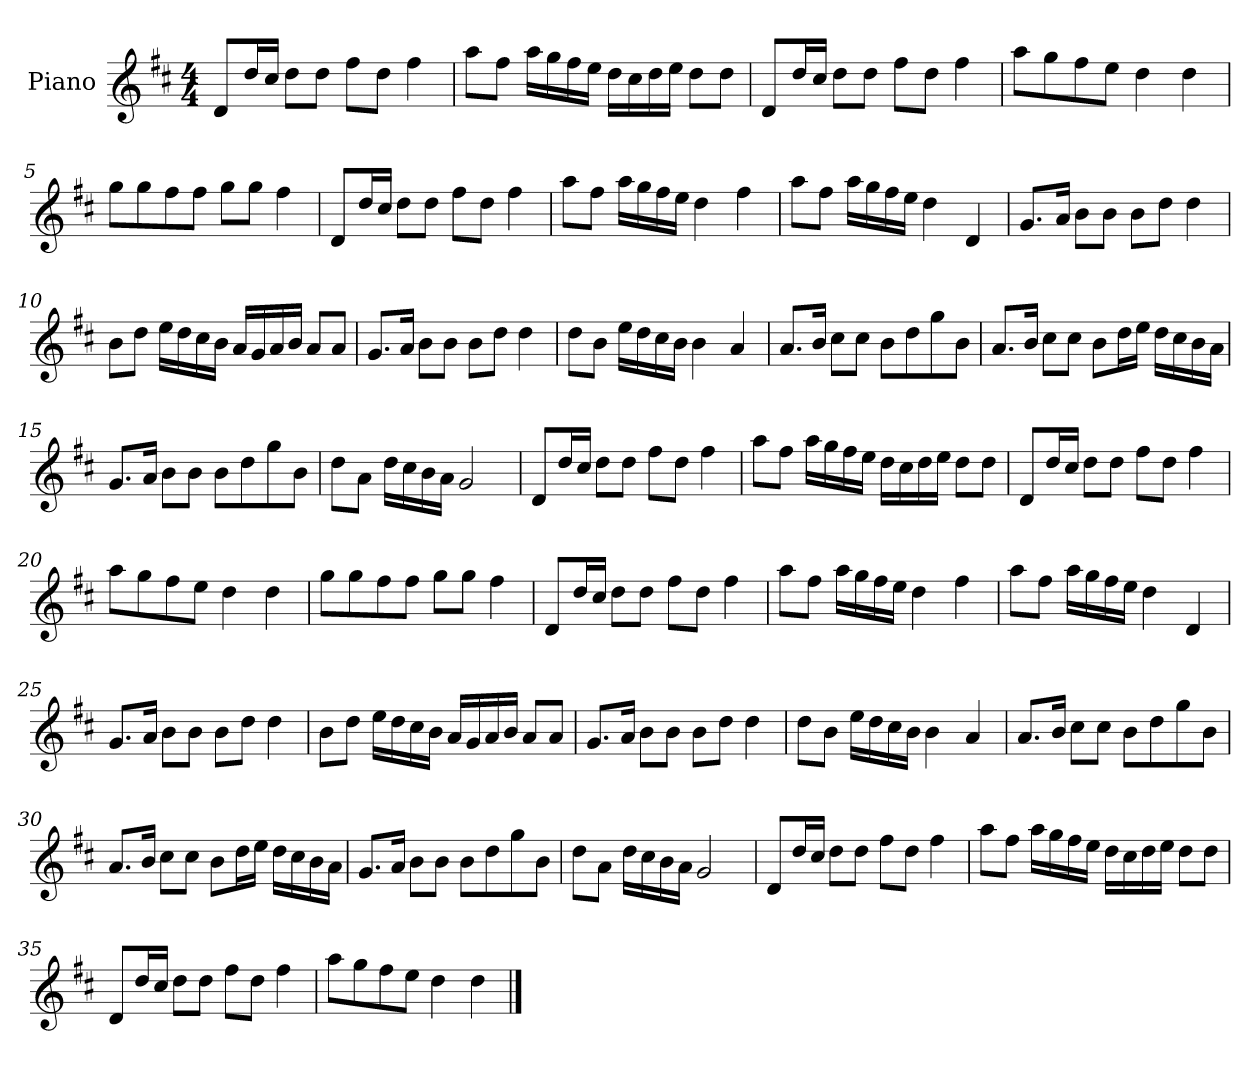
**kern
*part1
*staff1
*I"Piano
*I'Pno
*clefG2
*k[f#c#]
*M4/4
=1
8d/L
16dd/L
16cc#/JJ
8dd\L
8dd\J
8ff#\L
8dd\J
4ff#\
=2
8aa\L
8ff#\J
16aa\LL
16gg\
16ff#\
16ee\JJ
16dd\LL
16cc#\
16dd\
16ee\JJ
8dd\L
8dd\J
=3
8d/L
16dd/L
16cc#/JJ
8dd\L
8dd\J
8ff#\L
8dd\J
4ff#\
=4
8aa\L
8gg\
8ff#\
8ee\J
4dd\
4dd\
=5
8gg\L
8gg\
8ff#\
8ff#\J
8gg\L
8gg\J
4ff#\
=6
8d/L
16dd/L
16cc#/JJ
8dd\L
8dd\J
8ff#\L
8dd\J
4ff#\
=7
8aa\L
8ff#\J
16aa\LL
16gg\
16ff#\
16ee\JJ
4dd\
4ff#\
=8
8aa\L
8ff#\J
16aa\LL
16gg\
16ff#\
16ee\JJ
4dd\
4d/
=9
8.g/L
16a/Jk
8b\L
8b\J
8b\L
8dd\J
4dd\
=10
8b\L
8dd\J
16ee\LL
16dd\
16cc#\
16b\JJ
16a/LL
16g/
16a/
16b/JJ
8a/L
8a/J
=11
8.g/L
16a/Jk
8b\L
8b\J
8b\L
8dd\J
4dd\
=12
8dd\L
8b\J
16ee\LL
16dd\
16cc#\
16b\JJ
4b\
4a/
=13
8.a/L
16b/Jk
8cc#\L
8cc#\J
8b\L
8dd\
8gg\
8b\J
=14
8.a/L
16b/Jk
8cc#\L
8cc#\J
8b\L
16dd\L
16ee\JJ
16dd\LL
16cc#\
16b\
16a\JJ
=15
8.g/L
16a/Jk
8b\L
8b\J
8b\L
8dd\
8gg\
8b\J
=16
8dd\L
8a\J
16dd\LL
16cc#\
16b\
16a\JJ
2g/
=17
8d/L
16dd/L
16cc#/JJ
8dd\L
8dd\J
8ff#\L
8dd\J
4ff#\
=18
8aa\L
8ff#\J
16aa\LL
16gg\
16ff#\
16ee\JJ
16dd\LL
16cc#\
16dd\
16ee\JJ
8dd\L
8dd\J
=19
8d/L
16dd/L
16cc#/JJ
8dd\L
8dd\J
8ff#\L
8dd\J
4ff#\
=20
8aa\L
8gg\
8ff#\
8ee\J
4dd\
4dd\
=21
8gg\L
8gg\
8ff#\
8ff#\J
8gg\L
8gg\J
4ff#\
=22
8d/L
16dd/L
16cc#/JJ
8dd\L
8dd\J
8ff#\L
8dd\J
4ff#\
=23
8aa\L
8ff#\J
16aa\LL
16gg\
16ff#\
16ee\JJ
4dd\
4ff#\
=24
8aa\L
8ff#\J
16aa\LL
16gg\
16ff#\
16ee\JJ
4dd\
4d/
=25
8.g/L
16a/Jk
8b\L
8b\J
8b\L
8dd\J
4dd\
=26
8b\L
8dd\J
16ee\LL
16dd\
16cc#\
16b\JJ
16a/LL
16g/
16a/
16b/JJ
8a/L
8a/J
=27
8.g/L
16a/Jk
8b\L
8b\J
8b\L
8dd\J
4dd\
=28
8dd\L
8b\J
16ee\LL
16dd\
16cc#\
16b\JJ
4b\
4a/
=29
8.a/L
16b/Jk
8cc#\L
8cc#\J
8b\L
8dd\
8gg\
8b\J
=30
8.a/L
16b/Jk
8cc#\L
8cc#\J
8b\L
16dd\L
16ee\JJ
16dd\LL
16cc#\
16b\
16a\JJ
=31
8.g/L
16a/Jk
8b\L
8b\J
8b\L
8dd\
8gg\
8b\J
=32
8dd\L
8a\J
16dd\LL
16cc#\
16b\
16a\JJ
2g/
=33
8d/L
16dd/L
16cc#/JJ
8dd\L
8dd\J
8ff#\L
8dd\J
4ff#\
=34
8aa\L
8ff#\J
16aa\LL
16gg\
16ff#\
16ee\JJ
16dd\LL
16cc#\
16dd\
16ee\JJ
8dd\L
8dd\J
=35
8d/L
16dd/L
16cc#/JJ
8dd\L
8dd\J
8ff#\L
8dd\J
4ff#\
=36
8aa\L
8gg\
8ff#\
8ee\J
4dd\
4dd\
==
*-
